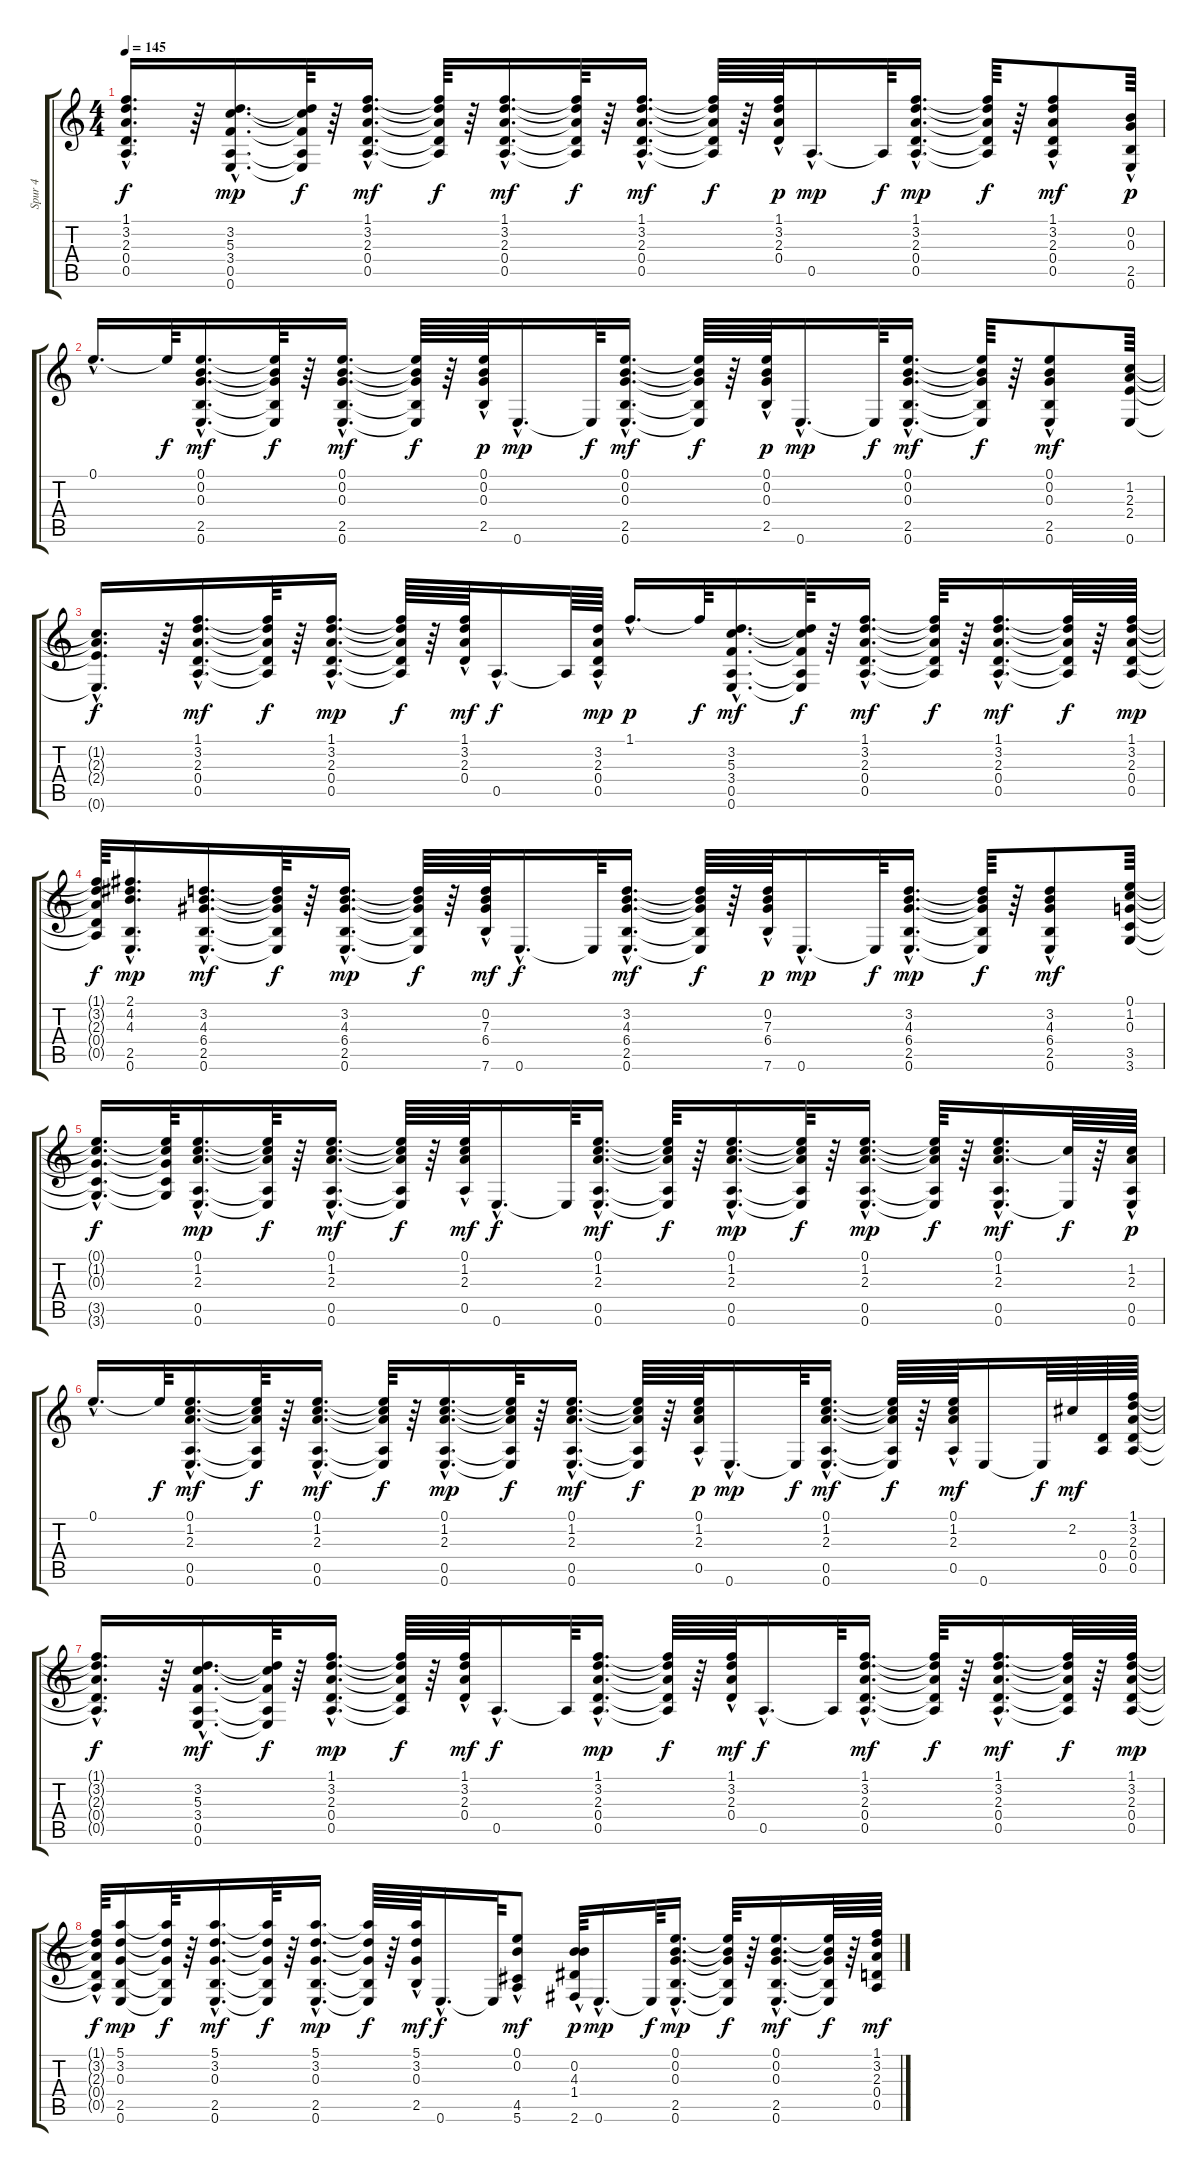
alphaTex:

\track ("Spur 4" "Spur 4") {instrument acousticguitarsteel}
\staff {score tabs}
\tuning (E4 B3 G3 D3 A2 E2) {hide}
\ts (4 4)
\tempo 145
\clef g2
\ks c
(1.1{hac t} 3.2{hac t} 2.3{hac t} 0.4{hac t} 0.5{hac t}).16{d dy f} r.64 (3.2{hac} 5.3{hac} 3.4{hac} 0.5{hac} 0.6{hac}).16{d dy mp} (3.2{t} 5.3{t} 3.4{t} 0.5{t} 0.6{t}).64{dy f} r.64 (1.1{hac} 3.2{hac} 2.3{hac} 0.4{hac} 0.5{hac}).16{d dy mf} (1.1{t} 3.2{t} 2.3{t} 0.4{t} 0.5{t}).64{dy f} r.64 (1.1{hac} 3.2{hac} 2.3{hac} 0.4{hac} 0.5{hac}).16{d dy mf} (1.1{t} 3.2{t} 2.3{t} 0.4{t} 0.5{t}).64{dy f} r.64 (1.1{hac} 3.2{hac} 2.3{hac} 0.4{hac} 0.5{hac}).16{d dy mf} (1.1{t} 3.2{t} 2.3{t} 0.4{t} 0.5{t}).64{dy f} r.64 (1.1{hac} 3.2{hac} 2.3{hac} 0.4{hac}).64{dy p} 0.5{hac}.16{d dy mp} 0.5{t}.64{dy f} (1.1{hac} 3.2{hac} 2.3{hac} 0.4{hac} 0.5{hac}).16{d dy mp} (1.1{t} 3.2{t} 2.3{t} 0.4{t} 0.5{t}).64{dy f} r.64 (1.1{hac} 3.2{hac} 2.3{hac} 0.4{hac} 0.5).8{dy mf} (0.2{hac} 0.3{hac} 2.5{hac} 0.6{hac}).64{dy p} |
0.1{hac}.16{d} 0.1{t}.64{dy f} (0.1{hac} 0.2{hac} 0.3{hac} 2.5{hac} 0.6{hac}).16{d dy mf} (0.1{t} 0.2{t} 0.3{t} 2.5{t} 0.6{t}).64{dy f} r.64 (0.1{hac} 0.2{hac} 0.3{hac} 2.5{hac} 0.6{hac}).16{d dy mf} (0.1{t} 0.2{t} 0.3{t} 2.5{t} 0.6{t}).64{dy f} r.64 (0.1{hac} 0.2{hac} 0.3{hac} 2.5{hac}).64{dy p} 0.6{hac}.16{d dy mp} 0.6{t}.64{dy f} (0.1{hac} 0.2{hac} 0.3{hac} 2.5{hac} 0.6{hac}).16{d dy mf} (0.1{t} 0.2{t} 0.3{t} 2.5{t} 0.6{t}).64{dy f} r.64 (0.1{hac} 0.2{hac} 0.3{hac} 2.5{hac}).64{dy p} 0.6{hac}.16{d dy mp} 0.6{t}.64{dy f} (0.1{hac} 0.2{hac} 0.3{hac} 2.5{hac} 0.6{hac}).16{d dy mf} (0.1{t} 0.2{t} 0.3{t} 2.5{t} 0.6{t}).64{dy f} r.64 (0.1 0.2 0.3 2.5{hac} 0.6{hac}).8{dy mf} (1.2 2.3 2.4 0.6).64 |
(1.2{hac t} 2.3{hac t} 2.4{hac t} 0.6{hac t}).16{d dy f} r.64 (1.1{hac} 3.2{hac} 2.3{hac} 0.4{hac} 0.5{hac}).16{d dy mf} (1.1{t} 3.2{t} 2.3{t} 0.4{t} 0.5{t}).64{dy f} r.64 (1.1{hac} 3.2{hac} 2.3{hac} 0.4{hac} 0.5{hac}).16{d dy mp} (1.1{t} 3.2{t} 2.3{t} 0.4{t} 0.5{t}).64{dy f} r.64 (1.1{hac} 3.2{hac} 2.3{hac} 0.4{hac}).64{dy mf} 0.5{hac}.16{d dy f} 0.5{t}.64 (3.2{hac} 2.3{hac} 0.4{hac} 0.5{hac}).64{dy mp} 1.1{hac}.16{d dy p} 1.1{t}.64{dy f} (3.2{hac} 5.3{hac} 3.4{hac} 0.5{hac} 0.6{hac}).16{d dy mf} (3.2{t} 5.3{t} 3.4{t} 0.5{t} 0.6{t}).64{dy f} r.64 (1.1{hac} 3.2{hac} 2.3{hac} 0.4{hac} 0.5{hac}).16{d dy mf} (1.1{t} 3.2{t} 2.3{t} 0.4{t} 0.5{t}).64{dy f} r.64 (1.1{hac} 3.2{hac} 2.3{hac} 0.4{hac} 0.5{hac}).16{d dy mf} (1.1{t} 3.2{t} 2.3{t} 0.4{t} 0.5{t}).64{dy f} r.64 (1.1 3.2 2.3 0.4 0.5).64{dy mp} |
(1.1{t} 3.2{t} 2.3{t} 0.4{t} 0.5{t}).64{dy f} (2.1 4.2 4.3{hac} 2.5 0.6).16{d dy mp} (3.2{hac} 4.3{hac} 6.4{hac} 2.5{hac} 0.6{hac}).16{d dy mf} (3.2{t} 4.3{t} 6.4{t} 2.5{t} 0.6{t}).64{dy f} r.64 (3.2{hac} 4.3{hac} 6.4{hac} 2.5{hac} 0.6{hac}).16{d dy mp} (3.2{t} 4.3{t} 6.4{t} 2.5{t} 0.6{t}).64{dy f} r.64 (0.2{hac} 7.3{hac} 6.4{hac} 7.6{hac}).64{dy mf} 0.6{hac}.16{d dy f} 0.6{t}.64 (3.2{hac} 4.3{hac} 6.4{hac} 2.5{hac} 0.6{hac}).16{d dy mf} (3.2{t} 4.3{t} 6.4{t} 2.5{t} 0.6{t}).64{dy f} r.64 (0.2{hac} 7.3{hac} 6.4{hac} 7.6{hac}).64{dy p} 0.6{hac}.16{d dy mp} 0.6{t}.64{dy f} (3.2{hac} 4.3{hac} 6.4{hac} 2.5{hac} 0.6{hac}).16{d dy mp} (3.2{t} 4.3{t} 6.4{t} 2.5{t} 0.6{t}).64{dy f} r.64 (3.2{hac} 4.3 6.4{hac} 2.5{hac} 0.6{hac}).8{dy mf} (0.1 1.2 0.3 3.5 3.6).64 |
(0.1{hac t} 1.2{hac t} 0.3{hac t} 3.5{hac t} 3.6{hac t}).16{d dy f} (0.1{t} 1.2{t} 0.3{t} 3.5{t} 3.6{t}).64 (0.1{hac} 1.2{hac} 2.3{hac} 0.5{hac} 0.6{hac}).16{d dy mp} (0.1{t} 1.2{t} 2.3{t} 0.5{t} 0.6{t}).64{dy f} r.64 (0.1{hac} 1.2{hac} 2.3{hac} 0.5{hac} 0.6{hac}).16{d dy mf} (0.1{t} 1.2{t} 2.3{t} 0.5{t} 0.6{t}).64{dy f} r.64 (0.1{hac} 1.2{hac} 2.3{hac} 0.5{hac}).64{dy mf} 0.6{hac}.16{d dy f} 0.6{t}.64 (0.1{hac} 1.2{hac} 2.3{hac} 0.5{hac} 0.6{hac}).16{d dy mf} (0.1{t} 1.2{t} 2.3{t} 0.5{t} 0.6{t}).64{dy f} r.64 (0.1{hac} 1.2{hac} 2.3{hac} 0.5{hac} 0.6{hac}).16{d dy mp} (0.1{t} 1.2{t} 2.3{t} 0.5{t} 0.6{t}).64{dy f} r.64 (0.1{hac} 1.2{hac} 2.3{hac} 0.5{hac} 0.6{hac}).16{d dy mp} (0.1{t} 1.2{t} 2.3{t} 0.5{t} 0.6{t}).64{dy f} r.64 (0.1{hac} 1.2{hac} 2.3{hac} 0.5{hac} 0.6{hac}).16{d dy mf} (1.2{t} 0.6{t}).64{dy f} r.64 (1.2{hac} 2.3{hac} 0.5{hac} 0.6{hac}).64{dy p} |
0.1{hac}.16{d} 0.1{t}.64{dy f} (0.1{hac} 1.2{hac} 2.3{hac} 0.5{hac} 0.6{hac}).16{d dy mf} (0.1{t} 1.2{t} 2.3{t} 0.5{t} 0.6{t}).64{dy f} r.64 (0.1{hac} 1.2{hac} 2.3{hac} 0.5{hac} 0.6{hac}).16{d dy mf} (0.1{t} 1.2{t} 2.3{t} 0.5{t} 0.6{t}).64{dy f} r.64 (0.1{hac} 1.2{hac} 2.3{hac} 0.5{hac} 0.6{hac}).16{d dy mp} (0.1{t} 1.2{t} 2.3{t} 0.5{t} 0.6{t}).64{dy f} r.64 (0.1{hac} 1.2{hac} 2.3{hac} 0.5{hac} 0.6{hac}).16{d dy mf} (0.1{t} 1.2{t} 2.3{t} 0.5{t} 0.6{t}).64{dy f} r.64 (0.1{hac} 1.2{hac} 2.3{hac} 0.5{hac}).64{dy p} 0.6{hac}.16{d dy mp} 0.6{t}.64{dy f} (0.1{hac} 1.2{hac} 2.3{hac} 0.5{hac} 0.6{hac}).16{d dy mf} (0.1{t} 1.2{t} 2.3{t} 0.5{t} 0.6{t}).64{dy f} r.64 (0.1 1.2{hac} 2.3{hac} 0.5{hac}).64{dy mf} 0.6.16 0.6{t}.64{dy f} 2.2.64{dy mf} (0.4 0.5).64 (1.1 3.2 2.3 0.4 0.5).64 |
(1.1{hac t} 3.2{hac t} 2.3{hac t} 0.4{hac t} 0.5{hac t}).16{d dy f} r.64 (3.2{hac} 5.3{hac} 3.4{hac} 0.5{hac} 0.6{hac}).16{d dy mf} (3.2{t} 5.3{t} 3.4{t} 0.5{t} 0.6{t}).64{dy f} r.64 (1.1{hac} 3.2{hac} 2.3{hac} 0.4{hac} 0.5{hac}).16{d dy mp} (1.1{t} 3.2{t} 2.3{t} 0.4{t} 0.5{t}).64{dy f} r.64 (1.1{hac} 3.2{hac} 2.3{hac} 0.4{hac}).64{dy mf} 0.5{hac}.16{d dy f} 0.5{t}.64 (1.1{hac} 3.2{hac} 2.3{hac} 0.4{hac} 0.5{hac}).16{d dy mp} (1.1{t} 3.2{t} 2.3{t} 0.4{t} 0.5{t}).64{dy f} r.64 (1.1{hac} 3.2{hac} 2.3{hac} 0.4{hac}).64{dy mf} 0.5{hac}.16{d dy f} 0.5{t}.64 (1.1{hac} 3.2{hac} 2.3{hac} 0.4{hac} 0.5{hac}).16{d dy mf} (1.1{t} 3.2{t} 2.3{t} 0.4{t} 0.5{t}).64{dy f} r.64 (1.1{hac} 3.2{hac} 2.3{hac} 0.4{hac} 0.5{hac}).16{d dy mf} (1.1{t} 3.2{t} 2.3{t} 0.4{t} 0.5{t}).64{dy f} r.64 (1.1 3.2 2.3 0.4 0.5).64{dy mp} |
(1.1{hac t} 3.2{t} 2.3{hac t} 0.4{hac t} 0.5{hac t}).64{dy f} (5.1 3.2 0.3 2.5 0.6).16{dy mp} (5.1{t} 3.2{t} 0.3{t} 2.5{t} 0.6{t}).64{dy f} r.64 (5.1{hac} 3.2{hac} 0.3{hac} 2.5{hac} 0.6{hac}).16{d dy mf} (5.1{t} 3.2{t} 0.3{t} 2.5{t} 0.6{t}).64{dy f} r.64 (5.1{hac} 3.2{hac} 0.3{hac} 2.5{hac} 0.6{hac}).16{d dy mp} (5.1{t} 3.2{t} 0.3{t} 2.5{t} 0.6{t}).64{dy f} r.64 (5.1{hac} 3.2 0.3{hac} 2.5{hac}).64{dy mf} 0.6{hac}.16{d dy f} 0.6{t}.64 (0.1 0.2 4.5{hac} 5.6{hac}).8{dy mf} (0.2{hac} 4.3{hac} 1.4{hac} 2.6{hac}).64{dy p} 0.6{hac}.16{d dy mp} 0.6{t}.64{dy f} (0.1{hac} 0.2{hac} 0.3{hac} 2.5{hac} 0.6{hac}).16{d dy mp} (0.1{t} 0.2{t} 0.3{t} 2.5{t} 0.6{t}).64{dy f} r.64 (0.1{hac} 0.2{hac} 0.3{hac} 2.5{hac} 0.6{hac}).16{d dy mf} (0.1{t} 0.2{t} 0.3{t} 2.5{t} 0.6{t}).64{dy f} r.64 (1.1 3.2 2.3 0.4 0.5).64{dy mf}
